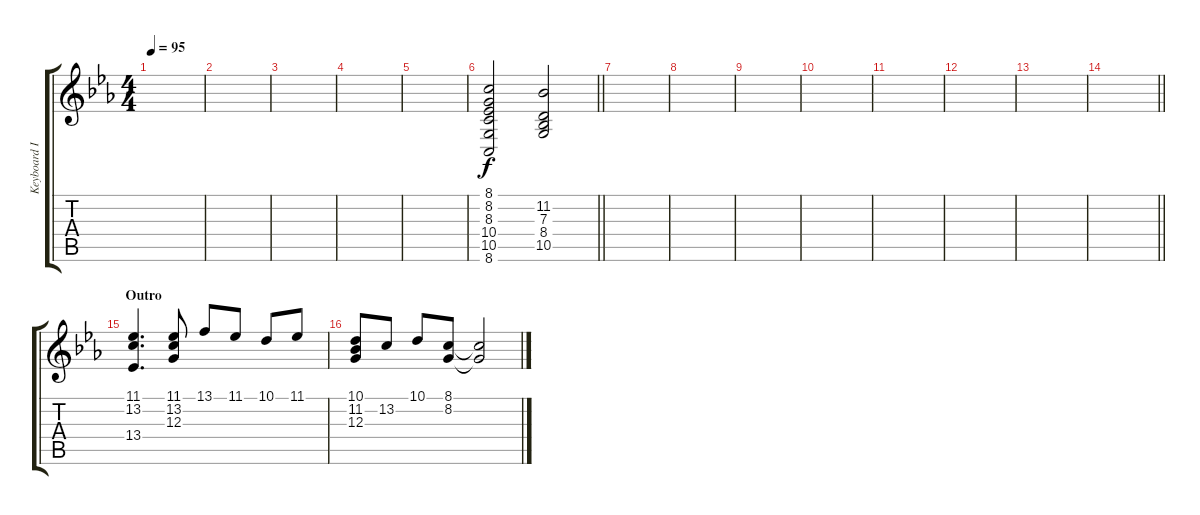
\track ("Keyboard II" "Keyboard I") {instrument acousticgrandpiano}
\staff {score tabs}
\tuning (E4 B3 G3 D3 A2 E2) {hide}
\ts (4 4)
\tempo 95
\clef g2
\ks eb
|
|
|
|
|
\barLineRight lightlight
(8.1 8.2 8.3 10.4 10.5 8.6).2 (11.2 7.3 8.4 10.5).2 |
\section ("" "")
|
|
|
|
|
|
|
\barLineRight lightlight
|
\section ("" "Outro")
(11.1 13.2 13.4).4{d beam Up} (11.1 13.2 12.3).8{beam Up} 13.1.8{beam Up} 11.1.8{beam Up} 10.1.8{beam Up} 11.1.8{beam Up} |
(10.1 11.2 12.3).8{beam Up} 13.2.8{beam Up} 10.1.8{beam Up} (8.1 8.2).8{beam Up} (8.1{t} 8.2{t}).2{beam Up}
